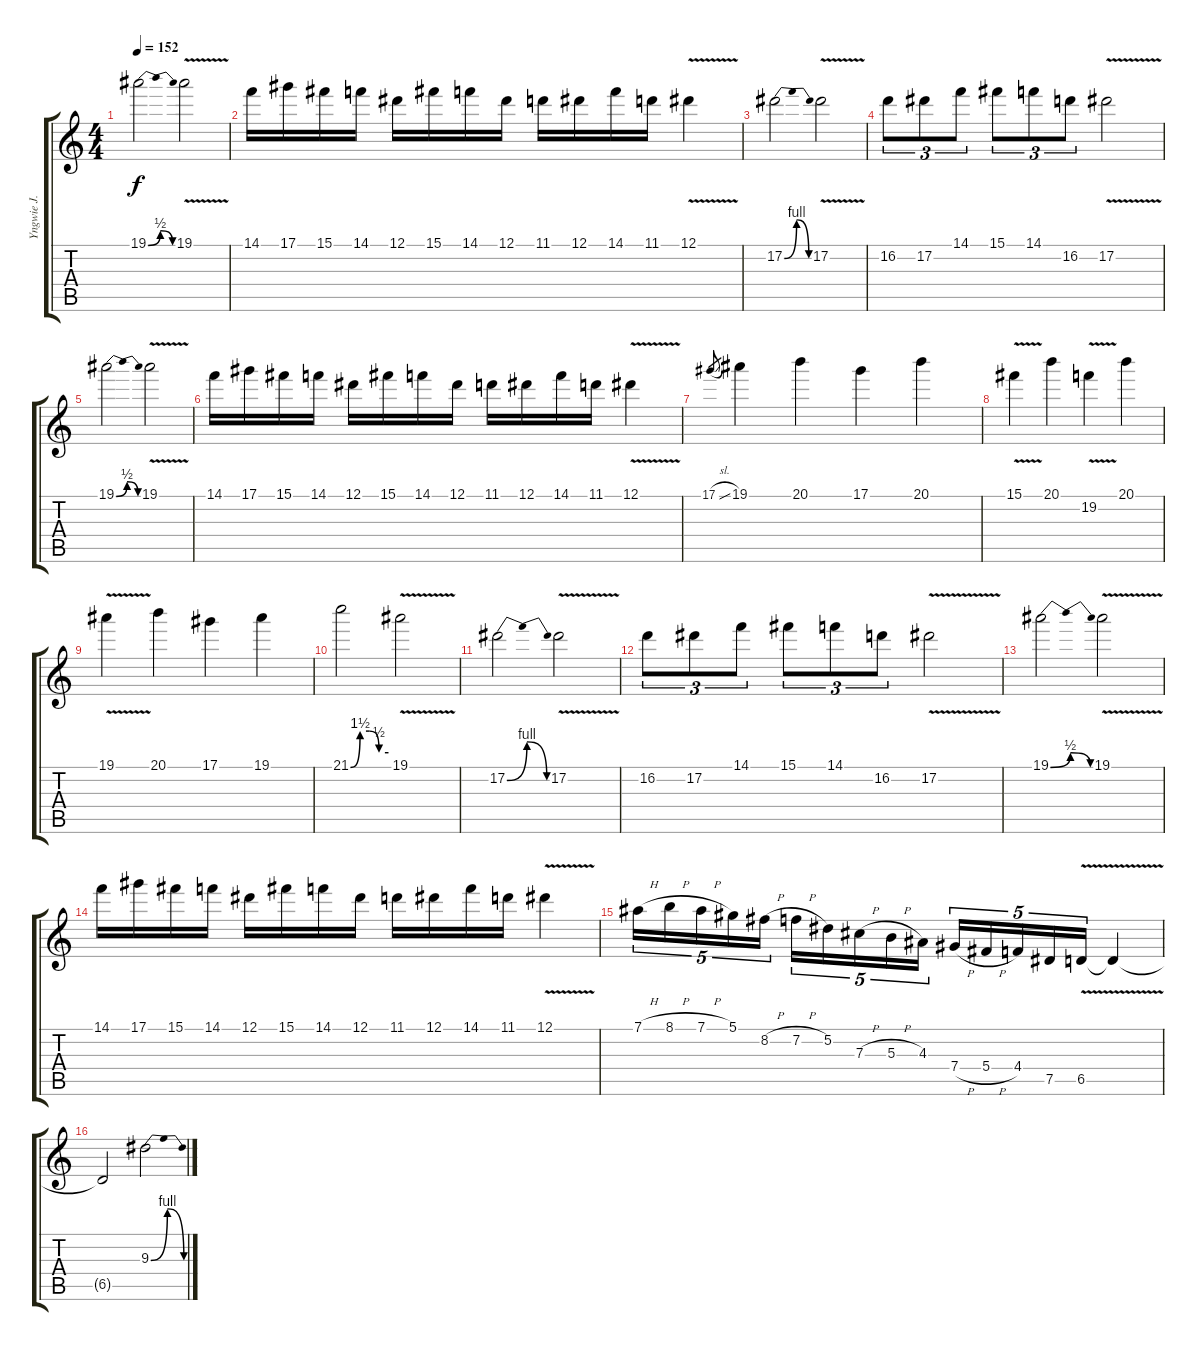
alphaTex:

\track ("Yngwie J. Malmsteen (Guitar 1)" "Yngwie J. ") {instrument overdrivenguitar}
\staff {score tabs}
\tuning (Eb4 Bb3 Gb3 Db3 Ab2 Eb2) {hide}
\ts (4 4)
\tempo 152
\clef g2
\ks c
19.1{be (bendrelease 0 0 15 2 30 2 60 0)}.2{dy f} 19.1{v}.2 |
14.1.16 17.1.16 15.1.16 14.1.16 12.1.16 15.1.16 14.1.16 12.1.16 11.1.16 12.1.16 14.1.16 11.1.16 12.1{v}.4 |
17.2{be (bendrelease 0 0 15 4 30 4 60 0)}.2 17.2{v}.2 |
16.2.8{tu (3 2)} 17.2.8{tu (3 2)} 14.1.8{tu (3 2)} 15.1.8{tu (3 2)} 14.1.8{tu (3 2)} 16.2.8{tu (3 2)} 17.2{v}.2 |
19.1{be (bendrelease 0 0 15 2 30 2 60 0)}.2 19.1{v}.2 |
14.1.16 17.1.16 15.1.16 14.1.16 12.1.16 15.1.16 14.1.16 12.1.16 11.1.16 12.1.16 14.1.16 11.1.16 12.1{v}.4 |
17.1{sl}.8{gr} 19.1.4 20.1.4 17.1.4 20.1.4 |
15.1{v}.4 20.1.4 19.2{v}.4 20.1.4 |
19.1{v}.4 20.1.4 17.1.4 19.1.4 |
21.1{be (custom 0 0 15 6 30 6 45 2 60 2)}.2 19.1{v}.2 |
17.2{be (bendrelease 0 0 15 4 30 4 60 0)}.2 17.2{v}.2 |
16.2.8{tu (3 2)} 17.2.8{tu (3 2)} 14.1.8{tu (3 2)} 15.1.8{tu (3 2)} 14.1.8{tu (3 2)} 16.2.8{tu (3 2)} 17.2{v}.2 |
19.1{be (bendrelease 0 0 15 2 30 2 60 0)}.2 19.1{v}.2 |
14.1.16 17.1.16 15.1.16 14.1.16 12.1.16 15.1.16 14.1.16 12.1.16 11.1.16 12.1.16 14.1.16 11.1.16 12.1{v}.4 |
7.1{h}.16{tu (5 4)} 8.1{h}.16{tu (5 4)} 7.1{h}.16{tu (5 4)} 5.1.16{tu (5 4)} 8.2{h}.16{tu (5 4)} 7.2{h}.16{tu (5 4)} 5.2.16{tu (5 4)} 7.3{h}.16{tu (5 4)} 5.3{h}.16{tu (5 4)} 4.3.16{tu (5 4)} 7.4{h}.16{tu (5 4)} 5.4{h}.16{tu (5 4)} 4.4.16{tu (5 4)} 7.5.16{tu (5 4)} 6.5{v}.16{tu (5 4)} 6.5{t}.4 |
6.5{t}.2 9.3{be (bendrelease 0 0 15 4 30 4 60 0)}.2
